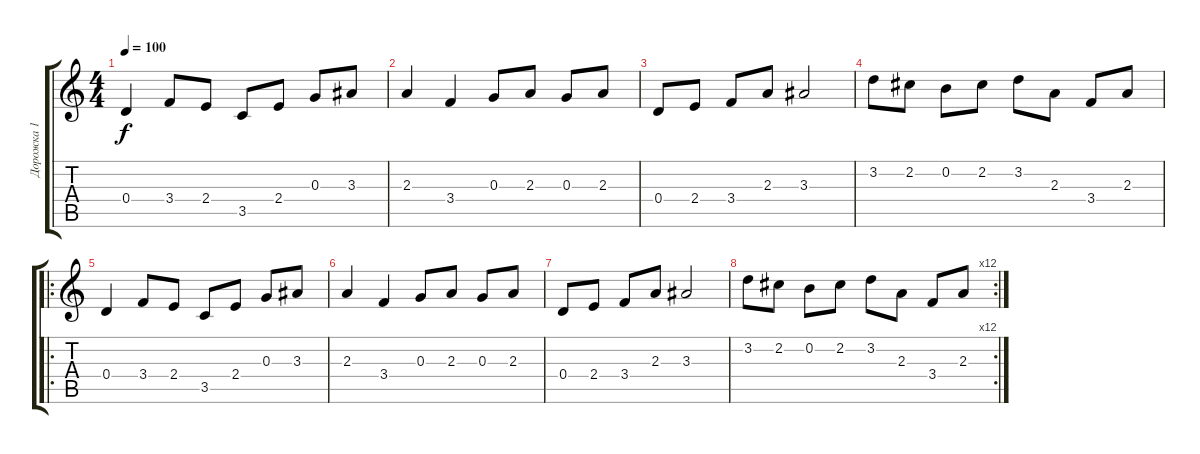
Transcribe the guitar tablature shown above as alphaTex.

\track ("Дорожка 1" "Дорожка 1") {instrument distortionguitar}
\staff {score tabs}
\tuning (E4 B3 G3 D3 A2 E2) {hide}
\ts (4 4)
\tempo 100
\clef g2
\ks c
0.4.4{txt "" dy f instrument distortionguitar} 3.4.8 2.4.8 3.5.8 2.4.8 0.3.8 3.3.8 |
2.3.4 3.4.4 0.3.8 2.3.8 0.3.8 2.3.8 |
0.4.8 2.4.8 3.4.8 2.3.8 3.3.2 |
3.2.8 2.2.8 0.2.8 2.2.8 3.2.8 2.3.8 3.4.8 2.3.8 |
\ro
0.4.4 3.4.8 2.4.8 3.5.8 2.4.8 0.3.8 3.3.8 |
2.3.4 3.4.4 0.3.8 2.3.8 0.3.8 2.3.8 |
0.4.8 2.4.8 3.4.8 2.3.8 3.3.2 |
\rc 12
3.2.8 2.2.8 0.2.8 2.2.8 3.2.8 2.3.8 3.4.8 2.3.8
